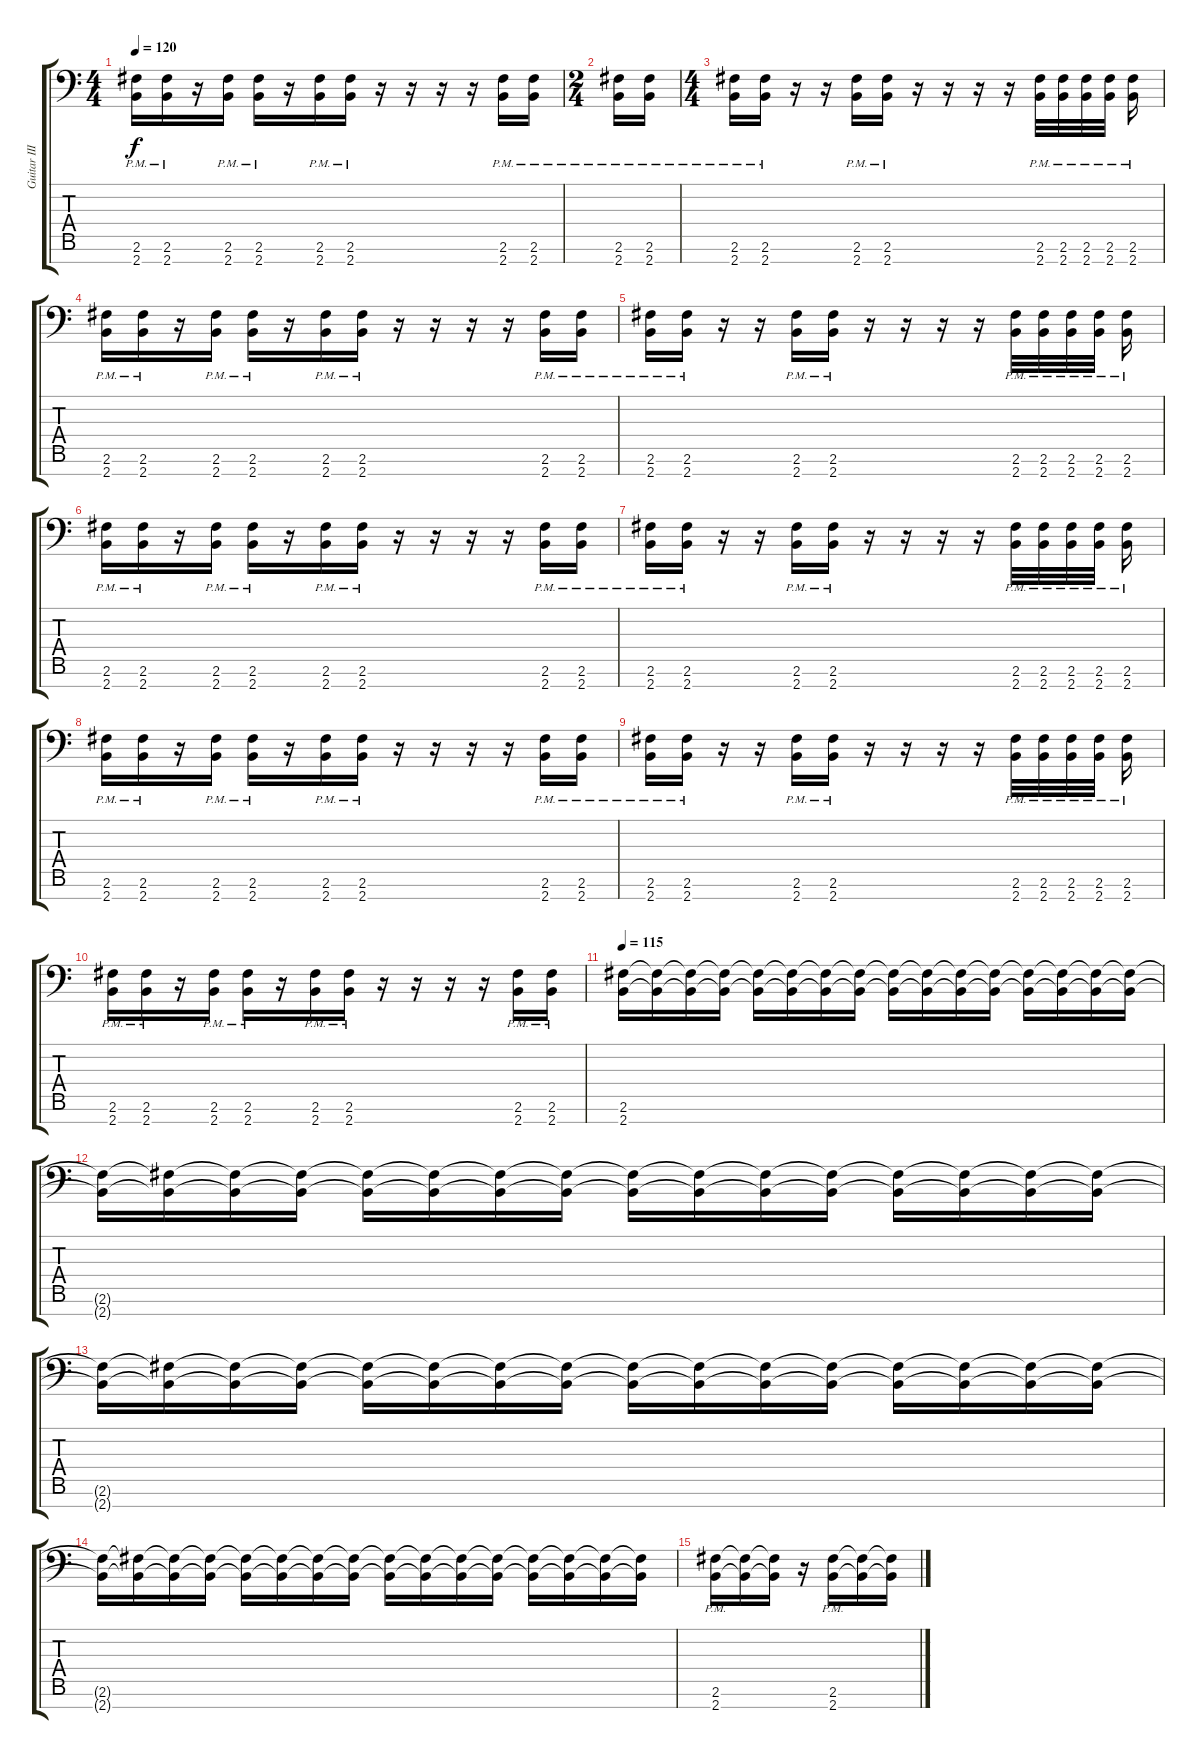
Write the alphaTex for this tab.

\track ("Guitar III" "Guitar III") {instrument distortionguitar}
\staff {score tabs}
\tuning (E4 B3 G3 D3 A2 E2 A1) {hide}
\ts (4 4)
\tempo 120
\clef f4
\ks c
(2.6{pm} 2.7{pm}).16{dy f} (2.6{pm} 2.7{pm}).16 r.16 (2.6{pm} 2.7{pm}).16 (2.6{pm} 2.7{pm}).16 r.16 (2.6{pm} 2.7{pm}).16 (2.6{pm} 2.7{pm}).16 r.16 r.16 r.16 r.16 (2.6{pm} 2.7{pm}).16 (2.6{pm} 2.7{pm}).16 |
\ts (2 4)
(2.6{pm} 2.7{pm}).16 (2.6{pm} 2.7{pm}).16 |
\ts (4 4)
(2.6{pm} 2.7{pm}).16 (2.6{pm} 2.7{pm}).16 r.16 r.16 (2.6{pm} 2.7{pm}).16 (2.6{pm} 2.7{pm}).16 r.16 r.16 r.16 r.16 (2.6{pm} 2.7{pm}).32 (2.6{pm} 2.7{pm}).32 (2.6{pm} 2.7{pm}).32 (2.6{pm} 2.7{pm}).32 (2.6{pm} 2.7{pm}).16 |
(2.6{pm} 2.7{pm}).16 (2.6{pm} 2.7{pm}).16 r.16 (2.6{pm} 2.7{pm}).16 (2.6{pm} 2.7{pm}).16 r.16 (2.6{pm} 2.7{pm}).16 (2.6{pm} 2.7{pm}).16 r.16 r.16 r.16 r.16 (2.6{pm} 2.7{pm}).16 (2.6{pm} 2.7{pm}).16 |
(2.6{pm} 2.7{pm}).16 (2.6{pm} 2.7{pm}).16 r.16 r.16 (2.6{pm} 2.7{pm}).16 (2.6{pm} 2.7{pm}).16 r.16 r.16 r.16 r.16 (2.6{pm} 2.7{pm}).32 (2.6{pm} 2.7{pm}).32 (2.6{pm} 2.7{pm}).32 (2.6{pm} 2.7{pm}).32 (2.6{pm} 2.7{pm}).16 |
(2.6{pm} 2.7{pm}).16 (2.6{pm} 2.7{pm}).16 r.16 (2.6{pm} 2.7{pm}).16 (2.6{pm} 2.7{pm}).16 r.16 (2.6{pm} 2.7{pm}).16 (2.6{pm} 2.7{pm}).16 r.16 r.16 r.16 r.16 (2.6{pm} 2.7{pm}).16 (2.6{pm} 2.7{pm}).16 |
(2.6{pm} 2.7{pm}).16 (2.6{pm} 2.7{pm}).16 r.16 r.16 (2.6{pm} 2.7{pm}).16 (2.6{pm} 2.7{pm}).16 r.16 r.16 r.16 r.16 (2.6{pm} 2.7{pm}).32 (2.6{pm} 2.7{pm}).32 (2.6{pm} 2.7{pm}).32 (2.6{pm} 2.7{pm}).32 (2.6{pm} 2.7{pm}).16 |
(2.6{pm} 2.7{pm}).16 (2.6{pm} 2.7{pm}).16 r.16 (2.6{pm} 2.7{pm}).16 (2.6{pm} 2.7{pm}).16 r.16 (2.6{pm} 2.7{pm}).16 (2.6{pm} 2.7{pm}).16 r.16 r.16 r.16 r.16 (2.6{pm} 2.7{pm}).16 (2.6{pm} 2.7{pm}).16 |
(2.6{pm} 2.7{pm}).16 (2.6{pm} 2.7{pm}).16 r.16 r.16 (2.6{pm} 2.7{pm}).16 (2.6{pm} 2.7{pm}).16 r.16 r.16 r.16 r.16 (2.6{pm} 2.7{pm}).32 (2.6{pm} 2.7{pm}).32 (2.6{pm} 2.7{pm}).32 (2.6{pm} 2.7{pm}).32 (2.6{pm} 2.7{pm}).16 |
(2.6{pm} 2.7{pm}).16 (2.6{pm} 2.7{pm}).16 r.16 (2.6{pm} 2.7{pm}).16 (2.6{pm} 2.7{pm}).16 r.16 (2.6{pm} 2.7{pm}).16 (2.6{pm} 2.7{pm}).16 r.16 r.16 r.16 r.16 (2.6{pm} 2.7{pm}).16 (2.6{pm} 2.7{pm}).16 |
\tempo 115
(2.6 2.7).16 (2.6{t} 2.7{t}).16 (2.6{t} 2.7{t}).16 (2.6{t} 2.7{t}).16 (2.6{t} 2.7{t}).16 (2.6{t} 2.7{t}).16 (2.6{t} 2.7{t}).16 (2.6{t} 2.7{t}).16 (2.6{t} 2.7{t}).16 (2.6{t} 2.7{t}).16 (2.6{t} 2.7{t}).16 (2.6{t} 2.7{t}).16 (2.6{t} 2.7{t}).16 (2.6{t} 2.7{t}).16 (2.6{t} 2.7{t}).16 (2.6{t} 2.7{t}).16 |
(2.6{t} 2.7{t}).16 (2.6{t} 2.7{t}).16 (2.6{t} 2.7{t}).16 (2.6{t} 2.7{t}).16 (2.6{t} 2.7{t}).16 (2.6{t} 2.7{t}).16 (2.6{t} 2.7{t}).16 (2.6{t} 2.7{t}).16 (2.6{t} 2.7{t}).16 (2.6{t} 2.7{t}).16 (2.6{t} 2.7{t}).16 (2.6{t} 2.7{t}).16 (2.6{t} 2.7{t}).16 (2.6{t} 2.7{t}).16 (2.6{t} 2.7{t}).16 (2.6{t} 2.7{t}).16 |
(2.6{t} 2.7{t}).16 (2.6{t} 2.7{t}).16 (2.6{t} 2.7{t}).16 (2.6{t} 2.7{t}).16 (2.6{t} 2.7{t}).16 (2.6{t} 2.7{t}).16 (2.6{t} 2.7{t}).16 (2.6{t} 2.7{t}).16 (2.6{t} 2.7{t}).16 (2.6{t} 2.7{t}).16 (2.6{t} 2.7{t}).16 (2.6{t} 2.7{t}).16 (2.6{t} 2.7{t}).16 (2.6{t} 2.7{t}).16 (2.6{t} 2.7{t}).16 (2.6{t} 2.7{t}).16 |
(2.6{t} 2.7{t}).16 (2.6{t} 2.7{t}).16 (2.6{t} 2.7{t}).16 (2.6{t} 2.7{t}).16 (2.6{t} 2.7{t}).16 (2.6{t} 2.7{t}).16 (2.6{t} 2.7{t}).16 (2.6{t} 2.7{t}).16 (2.6{t} 2.7{t}).16 (2.6{t} 2.7{t}).16 (2.6{t} 2.7{t}).16 (2.6{t} 2.7{t}).16 (2.6{t} 2.7{t}).16 (2.6{t} 2.7{t}).16 (2.6{t} 2.7{t}).16 (2.6{t} 2.7{t}).16 |
(2.6{pm} 2.7{pm}).16 (2.6{t} 2.7{t}).16 (2.6{t} 2.7{t}).16 r.16 (2.6{pm} 2.7{pm}).16 (2.6{t} 2.7{t}).16 (2.6{t} 2.7{t}).16
